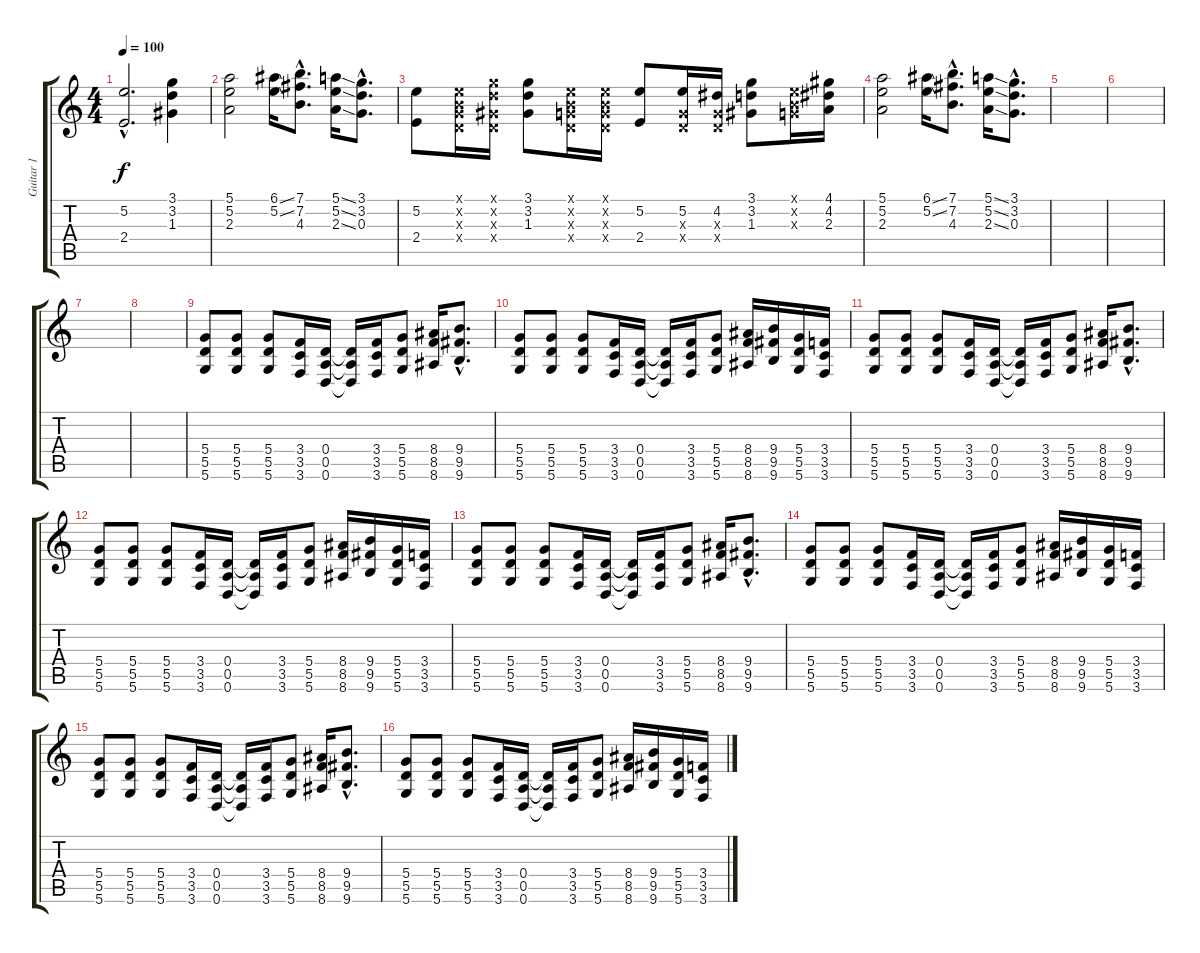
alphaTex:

\track ("Guitar 1" "Guitar 1") {instrument electricguitarclean}
\staff {score tabs}
\tuning (E4 B3 G3 D3 A2 D2) {hide}
\ts (4 4)
\tempo 100
\clef g2
\ks c
(5.2{hac} 2.4{hac}).2{d dy f} (3.1 3.2 1.3).4 |
(5.1 5.2 2.3).2 (6.1{ss} 5.2{ss}).16 (7.1{hac} 7.2{hac} 4.3{hac}).8{d} (5.1{ss} 5.2{ss} 2.3{ss}).16 (3.1{hac} 3.2{hac} 0.3{hac}).8{d} |
(5.2 2.4).8 (0.1{x} 0.2{x} 0.3{x} 0.4{x}).16 (3.1{x} 3.2{x} 1.3{x} 0.4{x}).16 (3.1 3.2 1.3).8 (0.1{x} 0.2{x} 0.3{x} 0.4{x}).16 (0.1{x} 0.2{x} 0.3{x} 0.4{x}).16 (5.2 2.4).8 (5.2 0.3{x} 0.4{x}).16 (4.2 0.3{x} 0.4{x}).16 (3.1 3.2 1.3).8 (0.1{x} 0.2{x} 0.3{x}).16 (4.1 4.2 2.3).16 |
(5.1 5.2 2.3).2 (6.1{ss} 5.2{ss}).16 (7.1{hac} 7.2{hac} 4.3{hac}).8{d} (5.1{ss} 5.2{ss} 2.3{ss}).16 (3.1{hac} 3.2{hac} 0.3{hac}).8{d} |
|
|
|
|
(5.4 5.5 5.6).8{instrument distortionguitar} (5.4 5.5 5.6).8 (5.4 5.5 5.6).8 (3.4 3.5 3.6).16 (0.4 0.5 0.6).16 (0.4{t} 0.5{t} 0.6{t}).16 (3.4 3.5 3.6).16 (5.4 5.5 5.6).8 (8.4 8.5 8.6).16 (9.4{hac} 9.5{hac} 9.6{hac}).8{d} |
(5.4 5.5 5.6).8 (5.4 5.5 5.6).8 (5.4 5.5 5.6).8 (3.4 3.5 3.6).16 (0.4 0.5 0.6).16 (0.4{t} 0.5{t} 0.6{t}).16 (3.4 3.5 3.6).16 (5.4 5.5 5.6).8 (8.4 8.5 8.6).16 (9.4 9.5 9.6).16 (5.4 5.5 5.6).16 (3.4 3.5 3.6).16 |
(5.4 5.5 5.6).8{instrument distortionguitar} (5.4 5.5 5.6).8 (5.4 5.5 5.6).8 (3.4 3.5 3.6).16 (0.4 0.5 0.6).16 (0.4{t} 0.5{t} 0.6{t}).16 (3.4 3.5 3.6).16 (5.4 5.5 5.6).8 (8.4 8.5 8.6).16 (9.4{hac} 9.5{hac} 9.6{hac}).8{d} |
(5.4 5.5 5.6).8 (5.4 5.5 5.6).8 (5.4 5.5 5.6).8 (3.4 3.5 3.6).16 (0.4 0.5 0.6).16 (0.4{t} 0.5{t} 0.6{t}).16 (3.4 3.5 3.6).16 (5.4 5.5 5.6).8 (8.4 8.5 8.6).16 (9.4 9.5 9.6).16 (5.4 5.5 5.6).16 (3.4 3.5 3.6).16 |
(5.4 5.5 5.6).8{instrument distortionguitar} (5.4 5.5 5.6).8 (5.4 5.5 5.6).8 (3.4 3.5 3.6).16 (0.4 0.5 0.6).16 (0.4{t} 0.5{t} 0.6{t}).16 (3.4 3.5 3.6).16 (5.4 5.5 5.6).8 (8.4 8.5 8.6).16 (9.4{hac} 9.5{hac} 9.6{hac}).8{d} |
(5.4 5.5 5.6).8 (5.4 5.5 5.6).8 (5.4 5.5 5.6).8 (3.4 3.5 3.6).16 (0.4 0.5 0.6).16 (0.4{t} 0.5{t} 0.6{t}).16 (3.4 3.5 3.6).16 (5.4 5.5 5.6).8 (8.4 8.5 8.6).16 (9.4 9.5 9.6).16 (5.4 5.5 5.6).16 (3.4 3.5 3.6).16 |
(5.4 5.5 5.6).8{instrument distortionguitar} (5.4 5.5 5.6).8 (5.4 5.5 5.6).8 (3.4 3.5 3.6).16 (0.4 0.5 0.6).16 (0.4{t} 0.5{t} 0.6{t}).16 (3.4 3.5 3.6).16 (5.4 5.5 5.6).8 (8.4 8.5 8.6).16 (9.4{hac} 9.5{hac} 9.6{hac}).8{d} |
(5.4 5.5 5.6).8 (5.4 5.5 5.6).8 (5.4 5.5 5.6).8 (3.4 3.5 3.6).16 (0.4 0.5 0.6).16 (0.4{t} 0.5{t} 0.6{t}).16 (3.4 3.5 3.6).16 (5.4 5.5 5.6).8 (8.4 8.5 8.6).16 (9.4 9.5 9.6).16 (5.4 5.5 5.6).16 (3.4 3.5 3.6).16
